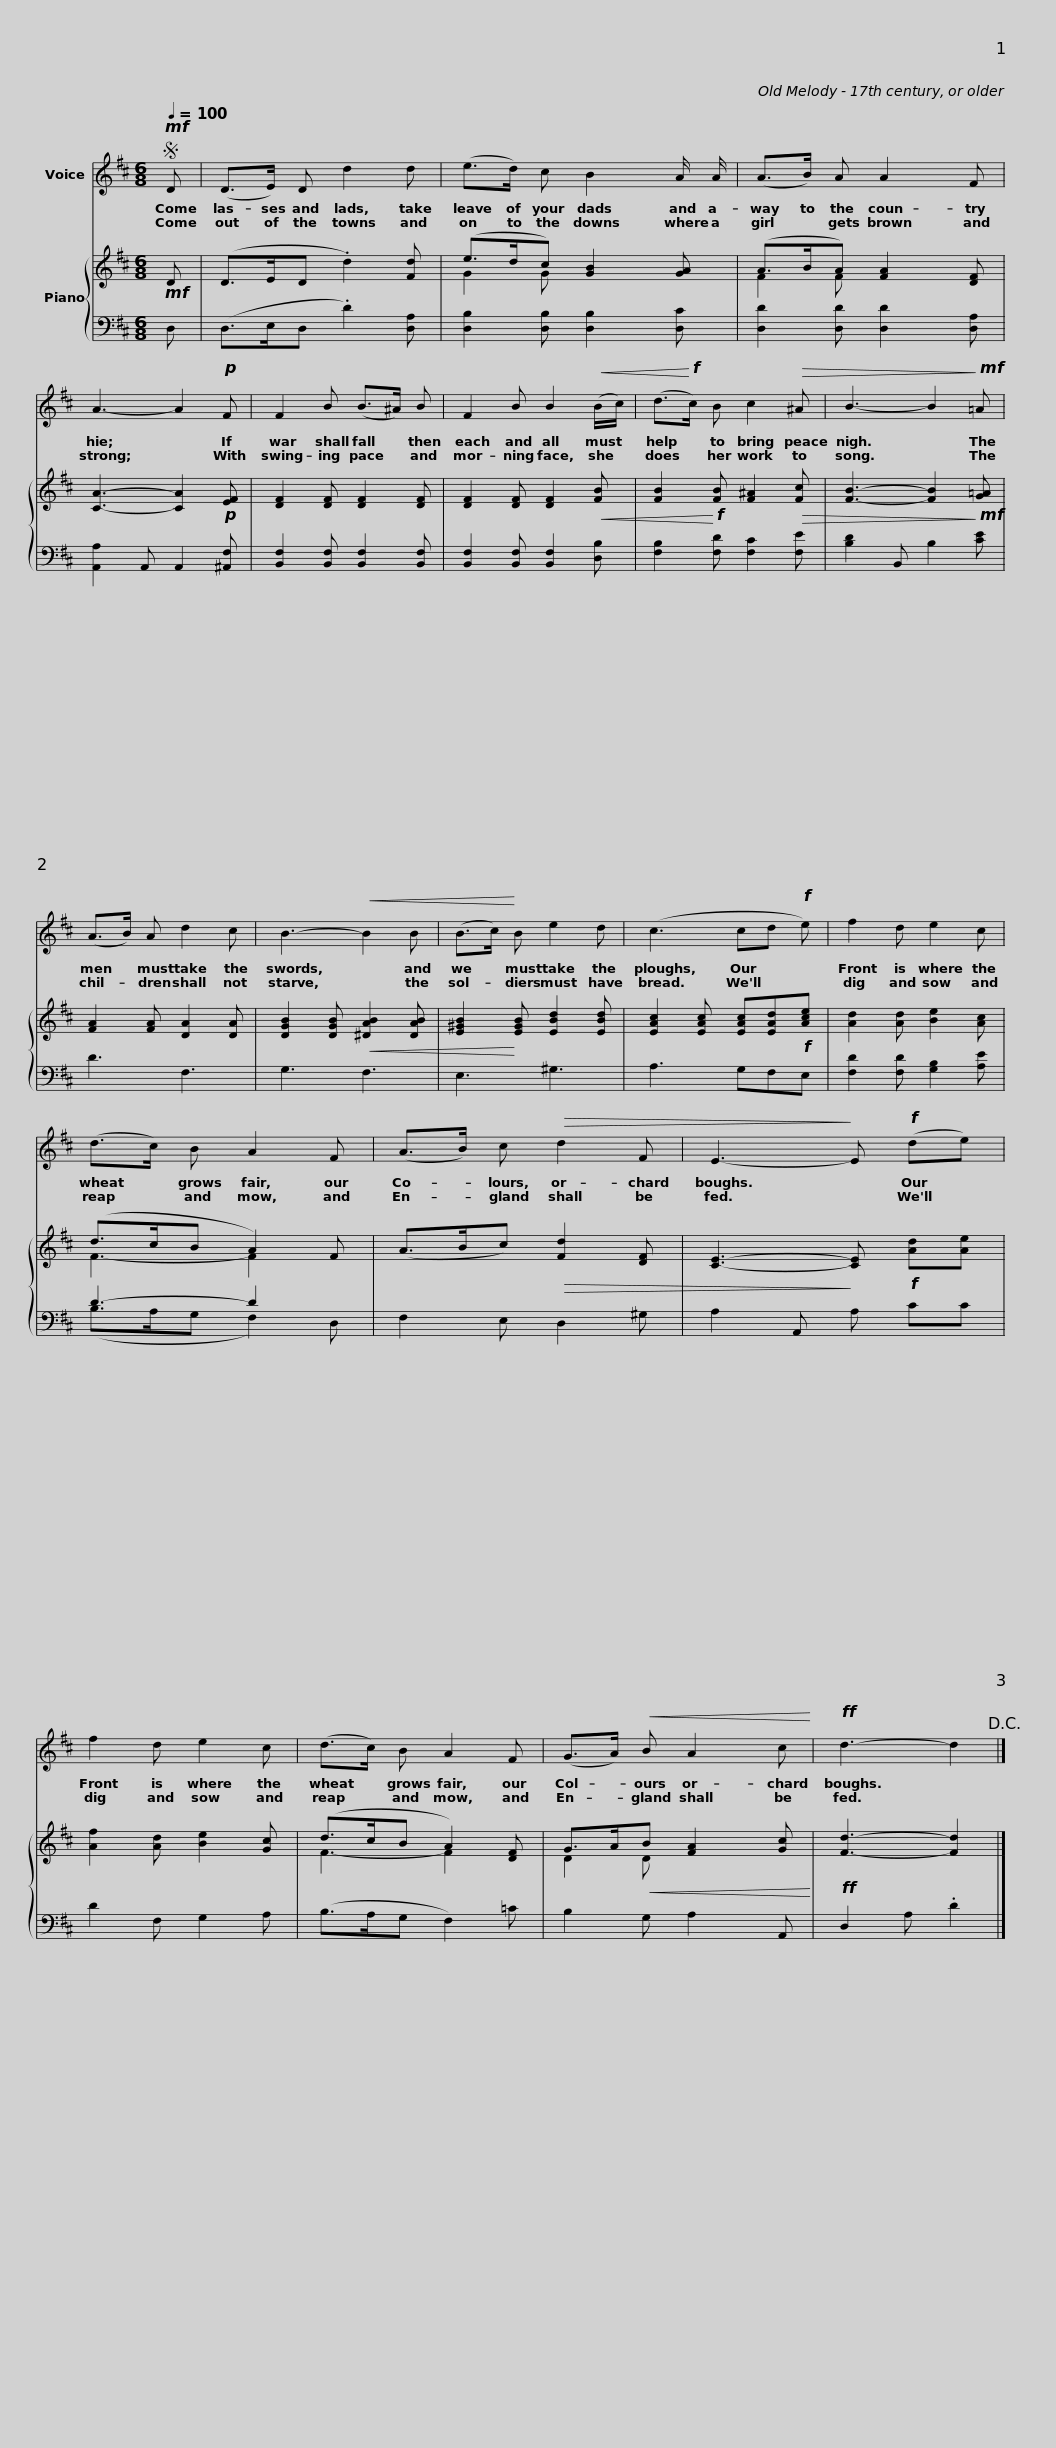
X:1
%%score 1 { ( 2 4 ) | ( 3 5 ) }
L:1/8
Q:1/4=100
M:6/8
I:linebreak $
K:D
V:1 treble
V:2 treble
V:4 treble
V:3 bass
V:5 bass
V:1
S!mf! D | (D>E) D d2 d | (e>d) c B2 A/ A/ |$ (A>B) A A2 F | A3- A2!p! F | %5
 F2 B (B>^A) B | F2 B B2!<(! (B/c/) |$ (d>!<)!!f!c) B c2!>(! ^A | B3- B2!>)!!mf! =A | (A>B) A d2 c | %10
 B3-!<(! B2 B |$ (B>c)!<)! B e2 d | (c3 cd!f! e) | f2 d e2 c |$ (d>c) B A2 F | %15
 (A>B) c!>(! d2 F | E3-!>)! E!f! (de) |$ f2 d e2 c | (d>c) B A2 F | (G>A)!<(! B A2 c!<)! | %20
!ff! d3- d2!D.C.! |] %21
V:2
!mf! D | (D>ED .d2) [Fd] | (e>dc) [GB]2 [GA] |$ (A>BA) [FA]2 [DF] | [CA]3- [CA]2!p! [EF] | %5
 [DF]2 [DF] [DF]2 [DF] | [DF]2 [DF] [DF]2!<(! [FB] |$ [FB]2!<)!!f! [FB] [F^A]2!>(! [Fc] | [FB]3- [FB]2!>)!!mf! [G=A] | [FA]2 [FA] [DA]2 [DA] | %10
 [DGB]2 [DGB]!<(! [^DAB]2 [DAB] |$ [E^GB]2!<)! [EGB] [EBd]2 [EBd] | [EAc]2 [EAc] [EAc][EAd]!f![Ace] | [Ad]2 [Ad] [Be]2 [Ac] |$ (d>cB A2) F | %15
 (A>Bc)!>(! [Fd]2 [DF] | [CE]3-!>)! [CE]!f! [Ad][Ae] |$ [Af]2 [Ad] [Be]2 [Gc] | (d>cB A2) [DF] | G>A!<(!B [FA]2 [Gc]!<)! | %20
!ff! [Fd]3- [Fd]2 |] %21
V:3
 D, | (D,>E,D, .D2) [D,A,] | [D,B,]2 [D,B,] [D,B,]2 [D,C] |$ [D,D]2 [D,D] [D,D]2 [D,A,] | [A,,A,]2 A,, A,,2 [^A,,F,] | %5
 [B,,F,]2 [B,,F,] [B,,F,]2 [B,,F,] | [B,,F,]2 [B,,F,] [B,,F,]2 [D,B,] |$ [F,B,]2 [F,D] [F,C]2 [F,E] | [B,D]2 B,, B,2 [CE] | D3 F,3 | %10
 G,3 F,3 |$ E,3 ^G,3 | A,3 G,F,E, | [F,D]2 [F,D] [G,B,]2 [A,E] |$ D3- D2 x | %15
 F,2 E, D,2 ^G, | A,2 A,, A, CC |$ D2 F, G,2 A, | (B,>A,G, F,2) =C | B,2 G, A,2 A,, | %20
 D,2 A, .D2 |] %21
V:4
 x | x6 | G2 G x x2 |$ F2 F x x2 | x6 | %5
 x6 | x6 |$ x6 | x6 | x6 | %10
 x6 |$ x6 | x6 | x6 |$ F3- F2 x | %15
 x6 | x6 |$ x6 | F3- F2 x | D2 D x x2 | %20
 x5 |] %21
V:5
 x | x6 | x6 |$ x6 | x6 | %5
 x6 | x6 |$ x6 | x6 | x6 | %10
 x6 |$ x6 | x6 | x6 |$ (B,>A,G, F,2) D, | %15
 x6 | x6 |$ x6 | x6 | x6 | %20
 x5 |] %21
